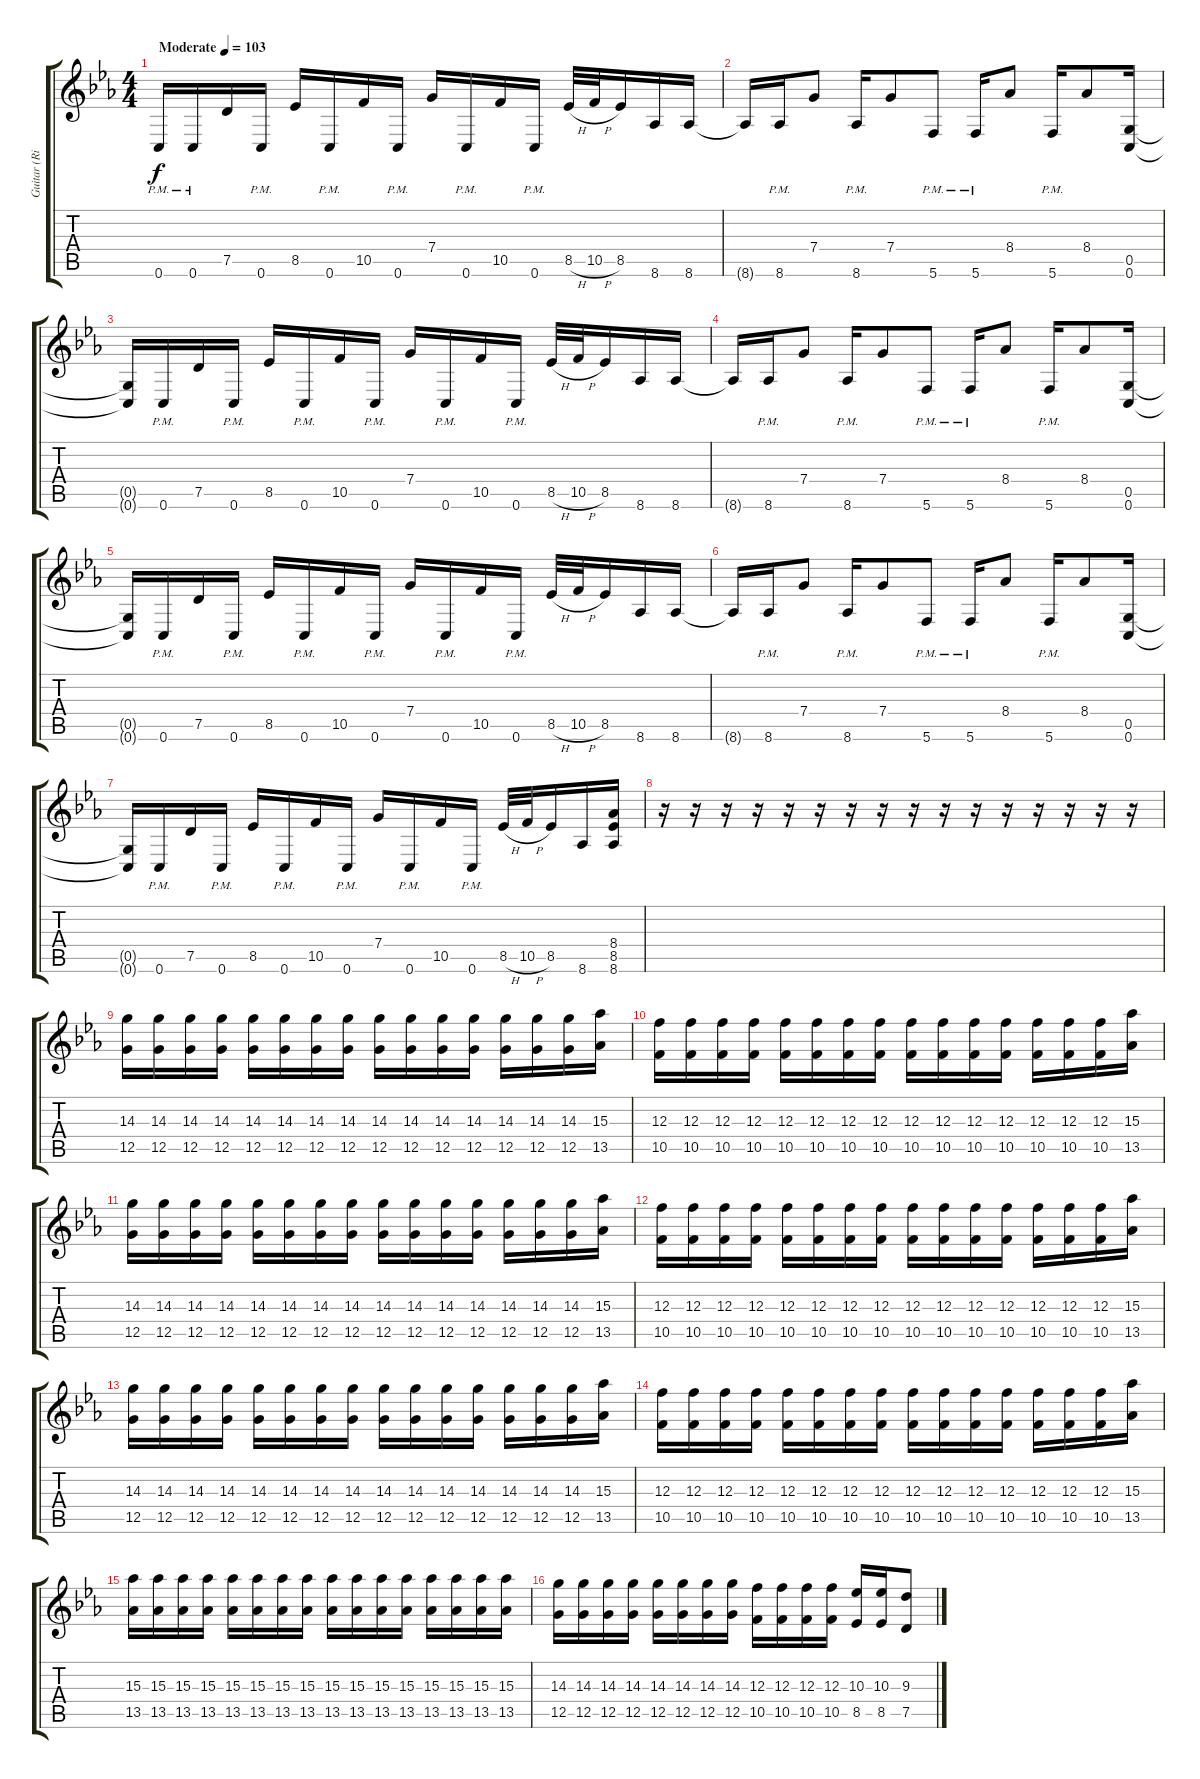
\track ("Guitar (Right)" "Guitar (Ri") {instrument distortionguitar}
\staff {score tabs}
\tuning (D4 A3 F3 C3 G2 C2) {hide}
\ts (4 4)
\tempo (103 "Moderate")
\clef g2
\ks cminor
0.6{pm}.16{dy f instrument distortionguitar} 0.6{pm}.16 7.5.16 0.6{pm}.16 8.5.16 0.6{pm}.16 10.5.16 0.6{pm}.16 7.4.16 0.6{pm}.16 10.5.16 0.6{pm}.16 8.5{h}.32 10.5{h}.32 8.5.16 8.6.16 8.6.16 |
8.6{t}.16 8.6{pm}.16 7.4.8 8.6{pm}.16 7.4.8 5.6{pm}.8 5.6{pm}.16 8.4.8 5.6{pm}.16 8.4.8 (0.5 0.6).16 |
(0.5{t} 0.6{t}).16 0.6{pm}.16 7.5.16 0.6{pm}.16 8.5.16 0.6{pm}.16 10.5.16 0.6{pm}.16 7.4.16 0.6{pm}.16 10.5.16 0.6{pm}.16 8.5{h}.32 10.5{h}.32 8.5.16 8.6.16 8.6.16 |
8.6{t}.16 8.6{pm}.16 7.4.8 8.6{pm}.16 7.4.8 5.6{pm}.8 5.6{pm}.16 8.4.8 5.6{pm}.16 8.4.8 (0.5 0.6).16 |
(0.5{t} 0.6{t}).16 0.6{pm}.16 7.5.16 0.6{pm}.16 8.5.16 0.6{pm}.16 10.5.16 0.6{pm}.16 7.4.16 0.6{pm}.16 10.5.16 0.6{pm}.16 8.5{h}.32 10.5{h}.32 8.5.16 8.6.16 8.6.16 |
8.6{t}.16 8.6{pm}.16 7.4.8 8.6{pm}.16 7.4.8 5.6{pm}.8 5.6{pm}.16 8.4.8 5.6{pm}.16 8.4.8 (0.5 0.6).16 |
(0.5{t} 0.6{t}).16 0.6{pm}.16 7.5.16 0.6{pm}.16 8.5.16 0.6{pm}.16 10.5.16 0.6{pm}.16 7.4.16 0.6{pm}.16 10.5.16 0.6{pm}.16 8.5{h}.32 10.5{h}.32 8.5.16 8.6.16 (8.4 8.5 8.6).16 |
r.16 r.16 r.16 r.16 r.16 r.16 r.16 r.16 r.16 r.16 r.16 r.16 r.16 r.16 r.16 r.16 |
(14.3 12.5).16 (14.3 12.5).16 (14.3 12.5).16 (14.3 12.5).16 (14.3 12.5).16 (14.3 12.5).16 (14.3 12.5).16 (14.3 12.5).16 (14.3 12.5).16 (14.3 12.5).16 (14.3 12.5).16 (14.3 12.5).16 (14.3 12.5).16 (14.3 12.5).16 (14.3 12.5).16 (15.3 13.5).16 |
(12.3 10.5).16 (12.3 10.5).16 (12.3 10.5).16 (12.3 10.5).16 (12.3 10.5).16 (12.3 10.5).16 (12.3 10.5).16 (12.3 10.5).16 (12.3 10.5).16 (12.3 10.5).16 (12.3 10.5).16 (12.3 10.5).16 (12.3 10.5).16 (12.3 10.5).16 (12.3 10.5).16 (15.3 13.5).16 |
(14.3 12.5).16 (14.3 12.5).16 (14.3 12.5).16 (14.3 12.5).16 (14.3 12.5).16 (14.3 12.5).16 (14.3 12.5).16 (14.3 12.5).16 (14.3 12.5).16 (14.3 12.5).16 (14.3 12.5).16 (14.3 12.5).16 (14.3 12.5).16 (14.3 12.5).16 (14.3 12.5).16 (15.3 13.5).16 |
(12.3 10.5).16 (12.3 10.5).16 (12.3 10.5).16 (12.3 10.5).16 (12.3 10.5).16 (12.3 10.5).16 (12.3 10.5).16 (12.3 10.5).16 (12.3 10.5).16 (12.3 10.5).16 (12.3 10.5).16 (12.3 10.5).16 (12.3 10.5).16 (12.3 10.5).16 (12.3 10.5).16 (15.3 13.5).16 |
(14.3 12.5).16 (14.3 12.5).16 (14.3 12.5).16 (14.3 12.5).16 (14.3 12.5).16 (14.3 12.5).16 (14.3 12.5).16 (14.3 12.5).16 (14.3 12.5).16 (14.3 12.5).16 (14.3 12.5).16 (14.3 12.5).16 (14.3 12.5).16 (14.3 12.5).16 (14.3 12.5).16 (15.3 13.5).16 |
(12.3 10.5).16 (12.3 10.5).16 (12.3 10.5).16 (12.3 10.5).16 (12.3 10.5).16 (12.3 10.5).16 (12.3 10.5).16 (12.3 10.5).16 (12.3 10.5).16 (12.3 10.5).16 (12.3 10.5).16 (12.3 10.5).16 (12.3 10.5).16 (12.3 10.5).16 (12.3 10.5).16 (15.3 13.5).16 |
(15.3 13.5).16 (15.3 13.5).16 (15.3 13.5).16 (15.3 13.5).16 (15.3 13.5).16 (15.3 13.5).16 (15.3 13.5).16 (15.3 13.5).16 (15.3 13.5).16 (15.3 13.5).16 (15.3 13.5).16 (15.3 13.5).16 (15.3 13.5).16 (15.3 13.5).16 (15.3 13.5).16 (15.3 13.5).16 |
(14.3 12.5).16 (14.3 12.5).16 (14.3 12.5).16 (14.3 12.5).16 (14.3 12.5).16 (14.3 12.5).16 (14.3 12.5).16 (14.3 12.5).16 (12.3 10.5).16 (12.3 10.5).16 (12.3 10.5).16 (12.3 10.5).16 (10.3 8.5).16 (10.3 8.5).16 (9.3 7.5).8
